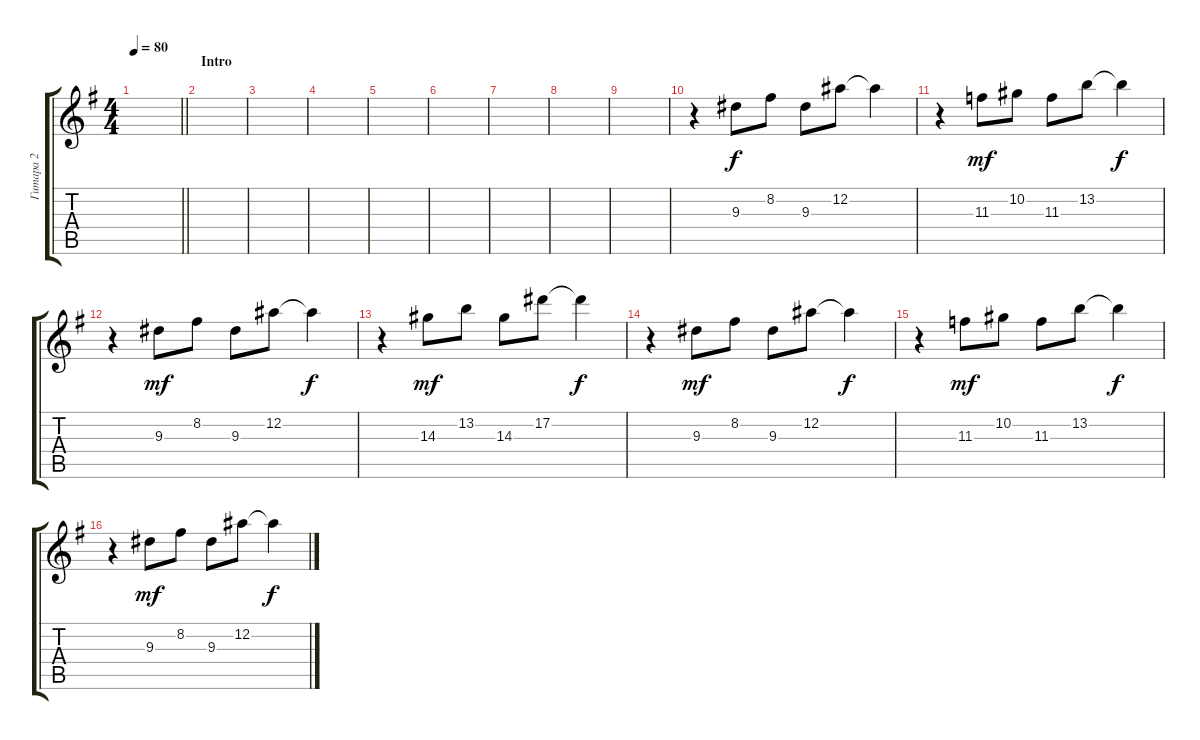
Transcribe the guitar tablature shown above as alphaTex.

\track ("Гитара 2" "Гитара 2") {instrument distortionguitar}
\staff {score tabs}
\tuning (Eb4 Bb3 Gb3 Db3 Ab2 Eb2) {hide}
\ts (4 4)
\tempo 80
\clef g2
\barLineRight lightlight
\ks eminor
|
\section ("" "Intro")
|
|
|
|
|
|
|
|
r.4 9.3.8 8.2.8 9.3.8 12.2.8 12.2{t}.4{dy f} |
r.4 11.3.8{dy mf} 10.2.8 11.3.8 13.2.8 13.2{t}.4{dy f} |
r.4 9.3.8{dy mf} 8.2.8 9.3.8 12.2.8 12.2{t}.4{dy f} |
r.4 14.3.8{dy mf} 13.2.8 14.3.8 17.2.8 17.2{t}.4{dy f} |
r.4 9.3.8{dy mf} 8.2.8 9.3.8 12.2.8 12.2{t}.4{dy f} |
r.4 11.3.8{dy mf} 10.2.8 11.3.8 13.2.8 13.2{t}.4{dy f} |
r.4 9.3.8{dy mf} 8.2.8 9.3.8 12.2.8 12.2{t}.4{dy f}
